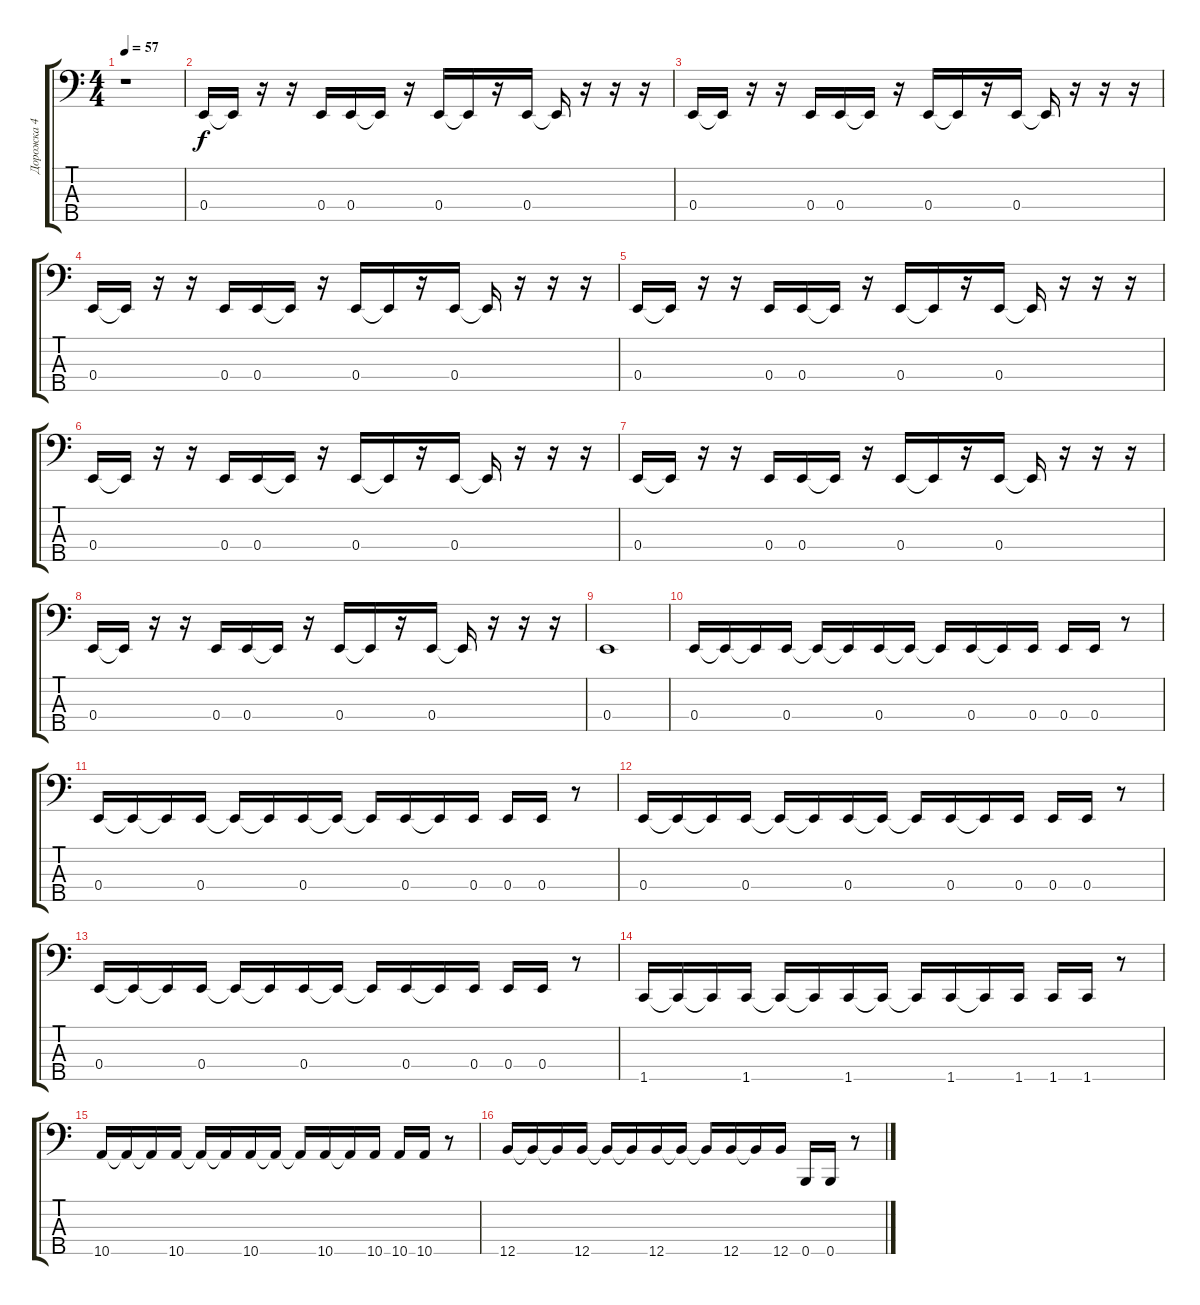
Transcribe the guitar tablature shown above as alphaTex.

\track ("Дорожка 4" "Дорожка 4") {instrument electricbassfinger}
\staff {score tabs}
\tuning (G2 D2 A1 E1 B0) {hide}
\ts (4 4)
\tempo 57
\clef f4
\ks c
r.1{dy f instrument electricbassfinger} |
0.4.16 0.4{t}.16 r.16 r.16 0.4.16 0.4.16 0.4{t}.16 r.16 0.4.16 0.4{t}.16 r.16 0.4.16 0.4{t}.16 r.16 r.16 r.16 |
0.4.16 0.4{t}.16 r.16 r.16 0.4.16 0.4.16 0.4{t}.16 r.16 0.4.16 0.4{t}.16 r.16 0.4.16 0.4{t}.16 r.16 r.16 r.16 |
0.4.16 0.4{t}.16 r.16 r.16 0.4.16 0.4.16 0.4{t}.16 r.16 0.4.16 0.4{t}.16 r.16 0.4.16 0.4{t}.16 r.16 r.16 r.16 |
0.4.16 0.4{t}.16 r.16 r.16 0.4.16 0.4.16 0.4{t}.16 r.16 0.4.16 0.4{t}.16 r.16 0.4.16 0.4{t}.16 r.16 r.16 r.16 |
0.4.16 0.4{t}.16 r.16 r.16 0.4.16 0.4.16 0.4{t}.16 r.16 0.4.16 0.4{t}.16 r.16 0.4.16 0.4{t}.16 r.16 r.16 r.16 |
0.4.16 0.4{t}.16 r.16 r.16 0.4.16 0.4.16 0.4{t}.16 r.16 0.4.16 0.4{t}.16 r.16 0.4.16 0.4{t}.16 r.16 r.16 r.16 |
0.4.16 0.4{t}.16 r.16 r.16 0.4.16 0.4.16 0.4{t}.16 r.16 0.4.16 0.4{t}.16 r.16 0.4.16 0.4{t}.16 r.16 r.16 r.16 |
0.4.1 |
0.4.16 0.4{t}.16 0.4{t}.16 0.4.16 0.4{t}.16 0.4{t}.16 0.4.16 0.4{t}.16 0.4{t}.16 0.4.16 0.4{t}.16 0.4.16 0.4.16 0.4.16 r.8 |
0.4.16 0.4{t}.16 0.4{t}.16 0.4.16 0.4{t}.16 0.4{t}.16 0.4.16 0.4{t}.16 0.4{t}.16 0.4.16 0.4{t}.16 0.4.16 0.4.16 0.4.16 r.8 |
0.4.16 0.4{t}.16 0.4{t}.16 0.4.16 0.4{t}.16 0.4{t}.16 0.4.16 0.4{t}.16 0.4{t}.16 0.4.16 0.4{t}.16 0.4.16 0.4.16 0.4.16 r.8 |
0.4.16 0.4{t}.16 0.4{t}.16 0.4.16 0.4{t}.16 0.4{t}.16 0.4.16 0.4{t}.16 0.4{t}.16 0.4.16 0.4{t}.16 0.4.16 0.4.16 0.4.16 r.8 |
1.5.16 1.5{t}.16 1.5{t}.16 1.5.16 1.5{t}.16 1.5{t}.16 1.5.16 1.5{t}.16 1.5{t}.16 1.5.16 1.5{t}.16 1.5.16 1.5.16 1.5.16 r.8 |
10.5.16 10.5{t}.16 10.5{t}.16 10.5.16 10.5{t}.16 10.5{t}.16 10.5.16 10.5{t}.16 10.5{t}.16 10.5.16 10.5{t}.16 10.5.16 10.5.16 10.5.16 r.8 |
12.5.16 12.5{t}.16 12.5{t}.16 12.5.16 12.5{t}.16 12.5{t}.16 12.5.16 12.5{t}.16 12.5{t}.16 12.5.16 12.5{t}.16 12.5.16 0.5.16 0.5.16 r.8
